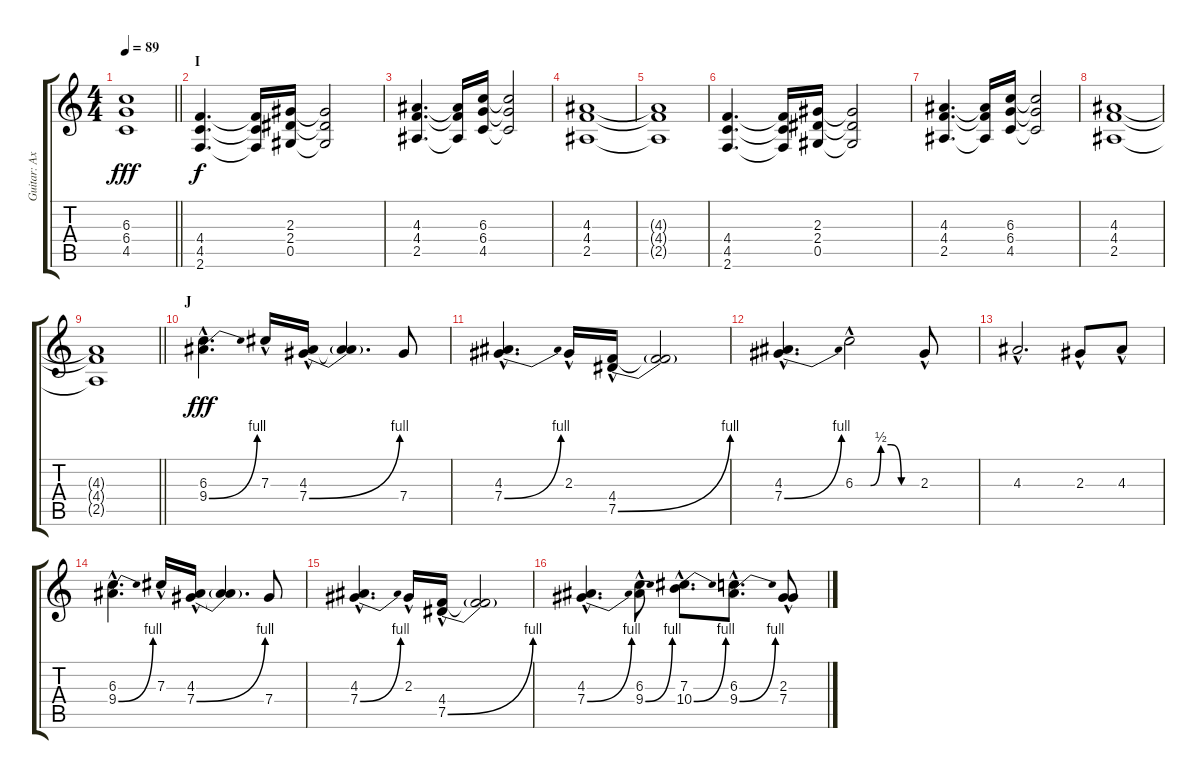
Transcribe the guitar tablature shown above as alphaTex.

\track ("Guitar: Axel" "Guitar: Ax") {instrument overdrivenguitar}
\staff {score tabs}
\tuning (Eb4 Bb3 Gb3 Db3 Ab2 Eb2) {hide}
\ts (4 4)
\tempo 89
\clef g2
\barLineRight lightlight
\ks c
(6.3{t} 6.4{t} 4.5{t}).1{dy fff} |
\section ("" "I")
(4.4 4.5 2.6).4{d dy f} (4.4{t} 4.5{t} 2.6{t}).16 (2.3 2.4 0.5).16 (2.3{t} 2.4{t} 0.5{t}).2 |
(4.3 4.4 2.5).4{d} (4.3{t} 4.4{t} 2.5{t}).16 (6.3 6.4 4.5).16 (6.3{t} 6.4{t} 4.5{t}).2 |
(4.3 4.4 2.5).1 |
(4.3{t} 4.4{t} 2.5{t}).1 |
(4.4 4.5 2.6).4{d} (4.4{t} 4.5{t} 2.6{t}).16 (2.3 2.4 0.5).16 (2.3{t} 2.4{t} 0.5{t}).2 |
(4.3 4.4 2.5).4{d} (4.3{t} 4.4{t} 2.5{t}).16 (6.3 6.4 4.5).16 (6.3{t} 6.4{t} 4.5{t}).2 |
(4.3 4.4 2.5).1 |
\barLineRight lightlight
(4.3{t} 4.4{t} 2.5{t}).1 |
\section ("" "J")
(6.3{hac} 9.4{be (bend 0 0 60 4) hac}).4{d dy fff} 7.3{hac}.16 (4.3{hac} 7.4{be (bend 0 0 60 4) hac}).16 (4.3{t} 7.4{t}).4{d} 7.4.8 |
(4.3{hac} 7.4{be (bend 0 0 60 4) hac}).4{d} 2.3{hac}.16 (4.4{hac} 7.5{be (bend 0 0 60 4) hac}).16 (4.4{t} 7.5{t}).2 |
(4.3{hac} 7.4{be (bend 0 0 60 4)}).4{d} 6.3{be (custom 0 0 15 0 25 2 35 2 45 0 60 0) hac}.2 2.3{hac}.8 |
4.3{hac}.2{d} 2.3{hac}.8 4.3{hac}.8 |
(6.3{hac} 9.4{be (bend 0 0 60 4) hac}).4{d} 7.3{hac}.16 (4.3{hac} 7.4{be (bend 0 0 60 4) hac}).16 (4.3{t} 7.4{t}).4{d} 7.4.8 |
(4.3{hac} 7.4{be (bend 0 0 60 4) hac}).4{d} 2.3{hac}.16 (4.4{hac} 7.5{be (bend 0 0 60 4) hac}).16 (4.4{t} 7.5{t}).2 |
(4.3{hac} 7.4{be (bend 0 0 60 4)}).4{d} (6.3{hac} 9.4{be (bend 0 0 60 4)}).8 (7.3{hac} 10.4{be (bend 0 0 60 4)}).8{d} (6.3{hac} 9.4{be (bend 0 0 60 4)}).8{d} (2.3{hac} 7.4).8
